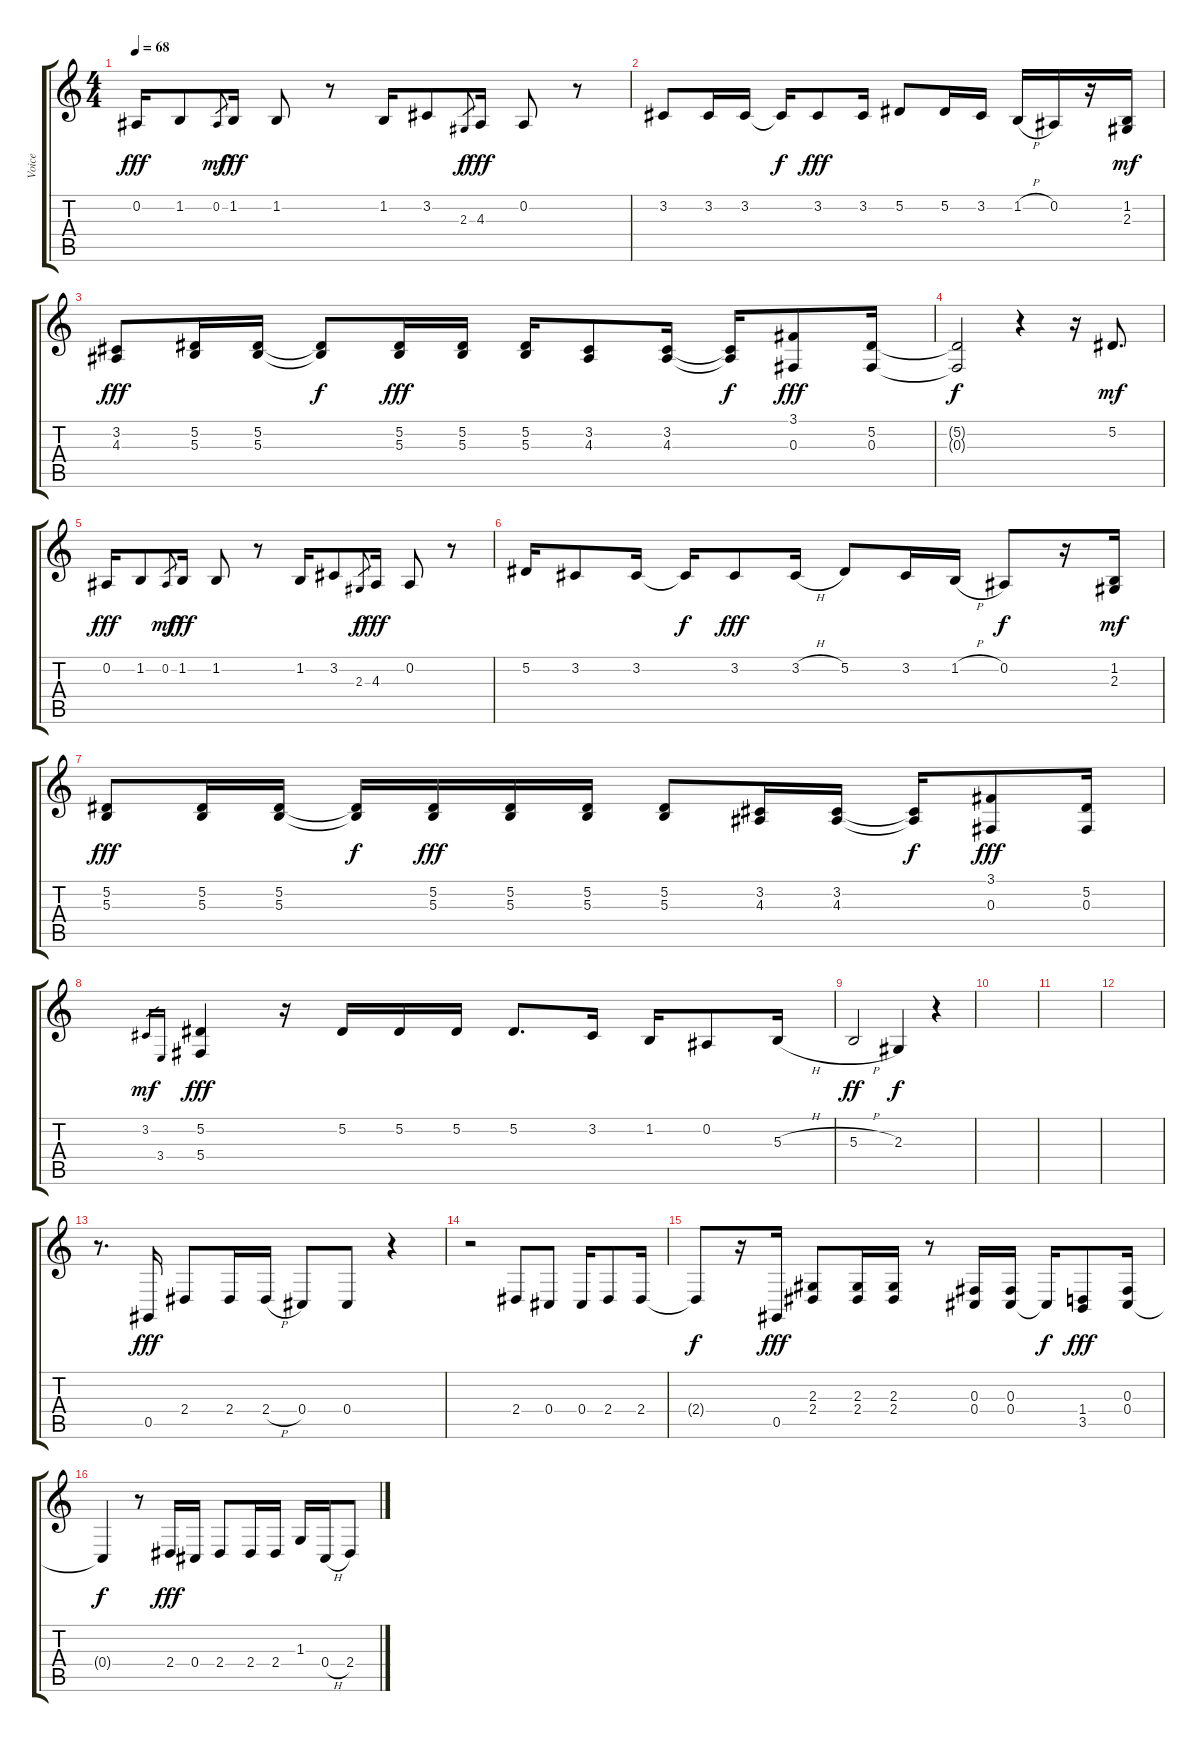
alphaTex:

\track ("Voice" "Voice") {instrument cello}
\staff {score tabs}
\tuning (Eb4 Bb3 Gb3 Db3 Ab2 Eb2) {hide}
\ts (4 4)
\tempo 68
\clef g2
\ks c
0.2.16{dy fff} 1.2.8 0.2.8{gr dy mf} 1.2.16{dy fff} 1.2.8 r.8 1.2.16 3.2.8 2.3.8{gr dy f} 4.3.16{dy fff} 0.2.8 r.8 |
3.2.8 3.2.16 3.2.16 3.2{t}.16{dy f} 3.2.8{dy fff} 3.2.16 5.2.8 5.2.16 3.2.16 1.2{h}.16 0.2.16 r.16 (1.2 2.3).16{dy mf} |
(3.2 4.3).8{dy fff} (5.2 5.3).16 (5.2 5.3).16 (5.2{t} 5.3{t}).8{dy f} (5.2 5.3).16{dy fff} (5.2 5.3).16 (5.2 5.3).16 (3.2 4.3).8 (3.2 4.3).16 (3.2{t} 4.3{t}).16{dy f} (3.1 0.3).8{dy fff} (5.2 0.3).16 |
(5.2{t} 0.3{t}).2{dy f} r.4 r.16 5.2.8{d dy mf} |
0.2.16{dy fff} 1.2.8 0.2.8{gr dy mf} 1.2.16{dy fff} 1.2.8 r.8 1.2.16 3.2.8 2.3.8{gr dy f} 4.3.16{dy fff} 0.2.8 r.8 |
5.2.16 3.2.8 3.2.16 3.2{t}.16{dy f} 3.2.8{dy fff} 3.2{h}.16 5.2.8 3.2.16 1.2{h}.16 0.2.8{dy f} r.16 (1.2 2.3).16{dy mf} |
(5.2 5.3).8{dy fff} (5.2 5.3).16 (5.2 5.3).16 (5.2{t} 5.3{t}).16{dy f} (5.2 5.3).16{dy fff} (5.2 5.3).16 (5.2 5.3).16 (5.2 5.3).8 (3.2 4.3).16 (3.2 4.3).16 (3.2{t} 4.3{t}).16{dy f} (3.1 0.3).8{dy fff} (5.2 0.3).16 |
3.2.16{gr dy mf} 3.4.16{gr} (5.2 5.4).4{dy fff} r.16 5.2.16 5.2.16 5.2.16 5.2.8{d} 3.2.16 1.2.16 0.2.8 5.3{h}.16 |
5.3{h}.2{dy ff} 2.3.4{dy f} r.4 |
|
|
|
r.8{d} 0.5.16{dy fff} 2.4.8 2.4.16 2.4{h}.16 0.4.8 0.4.8 r.4 |
r.2 2.4.8 0.4.8 0.4.16 2.4.8 2.4.16 |
2.4{t}.8{dy f} r.16 0.5.16{dy fff} (2.3 2.4).8 (2.3 2.4).16 (2.3 2.4).16 r.8 (0.3 0.4).16 (0.3 0.4).16 0.4{t}.16{dy f} (1.4 3.5).8{dy fff} (0.3 0.4).16 |
0.4{t}.4{dy f} r.8 2.4.16{dy fff} 0.4.16 2.4.8 2.4.16 2.4.16 1.3.16 0.4{h}.16 2.4.8
